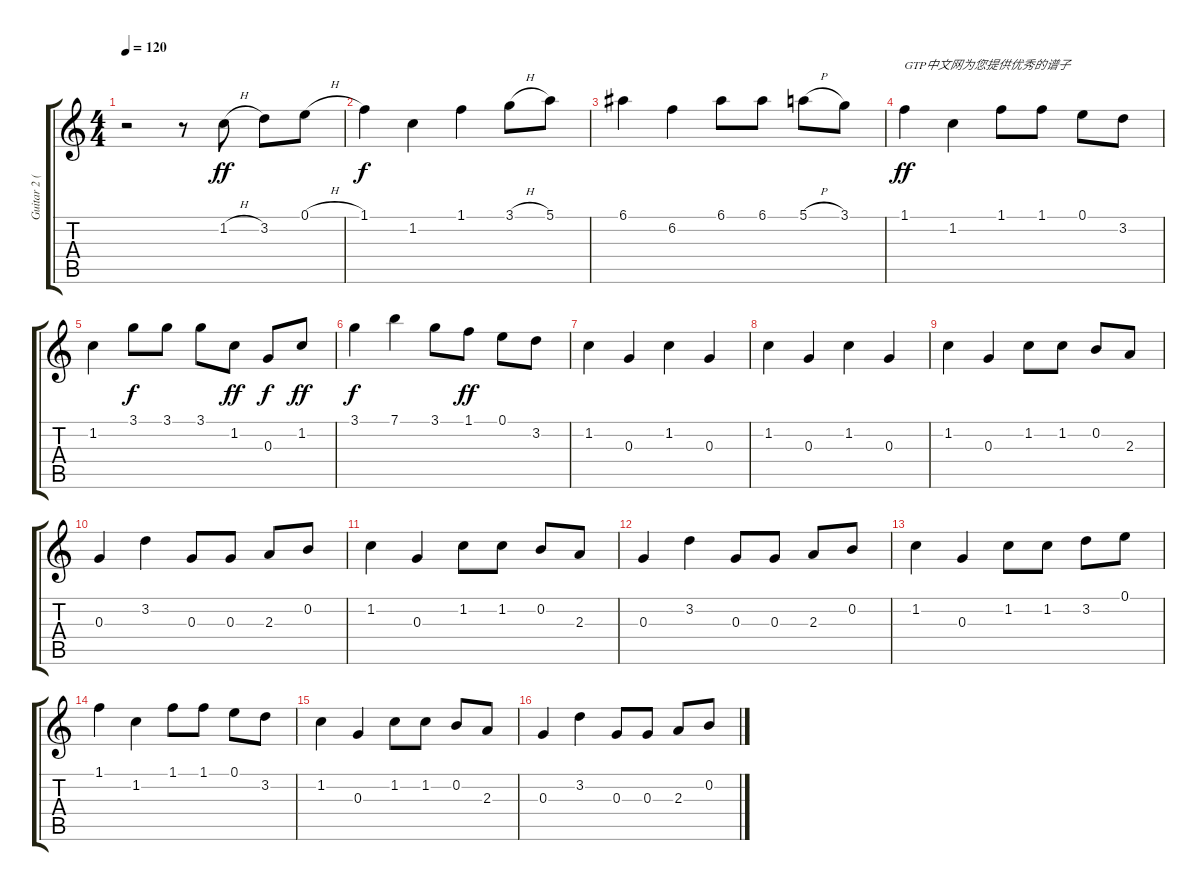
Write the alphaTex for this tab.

\track ("Guitar 2 (rythm)" "Guitar 2 (") {instrument overdrivenguitar}
\staff {score tabs}
\tuning (E4 B3 G3 D3 A2 E2) {hide}
\ts (4 4)
\tempo 120
\clef g2
\ks c
r.2{dy ff instrument overdrivenguitar} r.8 1.2{h}.8 3.2.8 0.1{h}.8 |
1.1.4{dy f} 1.2.4 1.1.4 3.1{h}.8 5.1.8 |
6.1.4 6.2.4 6.1.8 6.1.8 5.1{h}.8 3.1.8 |
1.1.4{txt "GTP中文网为您提供优秀的谱子" dy ff} 1.2.4 1.1.8 1.1.8 0.1.8 3.2.8 |
1.2.4 3.1.8{dy f} 3.1.8 3.1.8 1.2.8{dy ff} 0.3.8{dy f} 1.2.8{dy ff} |
3.1.4{dy f} 7.1.4 3.1.8 1.1.8{dy ff} 0.1.8 3.2.8 |
1.2.4{volume 5} 0.3.4 1.2.4 0.3.4 |
1.2.4 0.3.4 1.2.4 0.3.4 |
1.2.4 0.3.4 1.2.8{volume 16} 1.2.8 0.2.8 2.3.8 |
0.3.4 3.2.4 0.3.8 0.3.8 2.3.8 0.2.8 |
1.2.4 0.3.4 1.2.8 1.2.8 0.2.8 2.3.8 |
0.3.4 3.2.4 0.3.8 0.3.8 2.3.8 0.2.8 |
1.2.4 0.3.4 1.2.8 1.2.8 3.2.8 0.1.8 |
1.1.4 1.2.4 1.1.8 1.1.8 0.1.8 3.2.8 |
1.2.4 0.3.4 1.2.8 1.2.8 0.2.8 2.3.8 |
0.3.4 3.2.4 0.3.8 0.3.8 2.3.8 0.2.8
